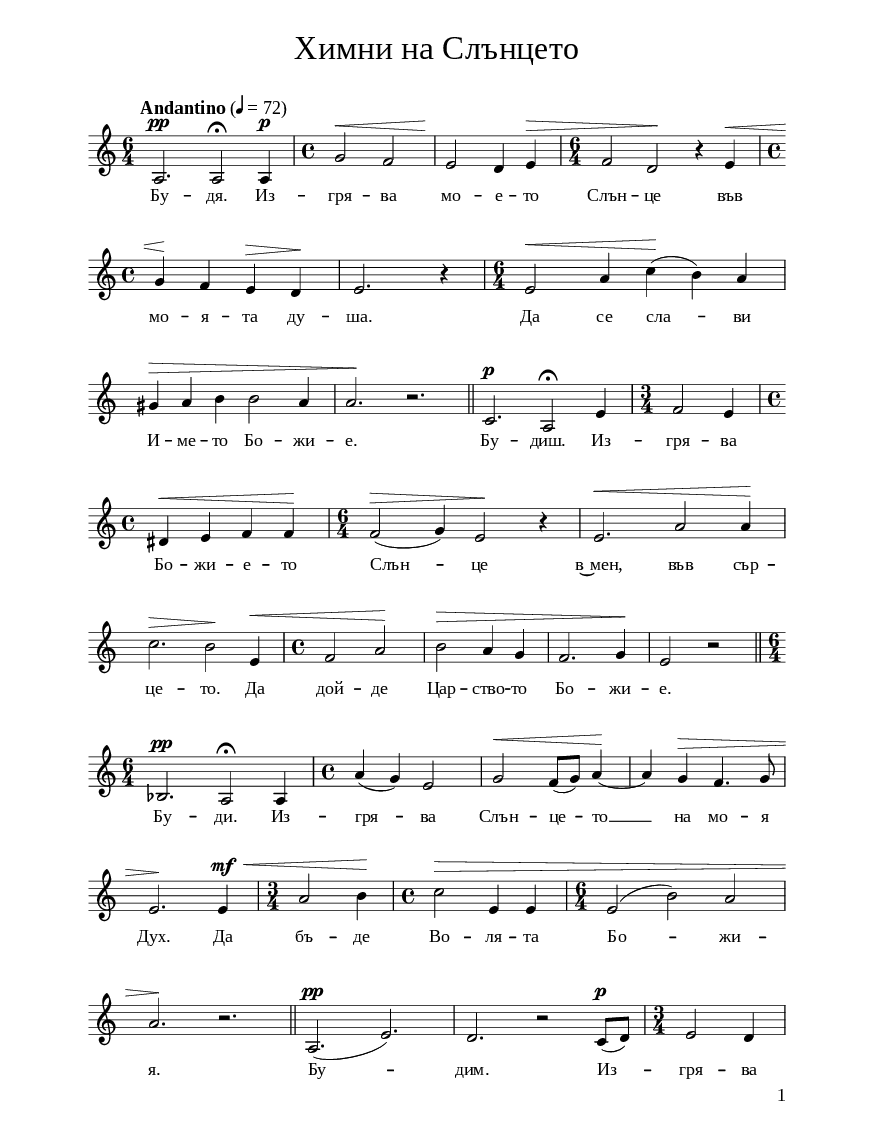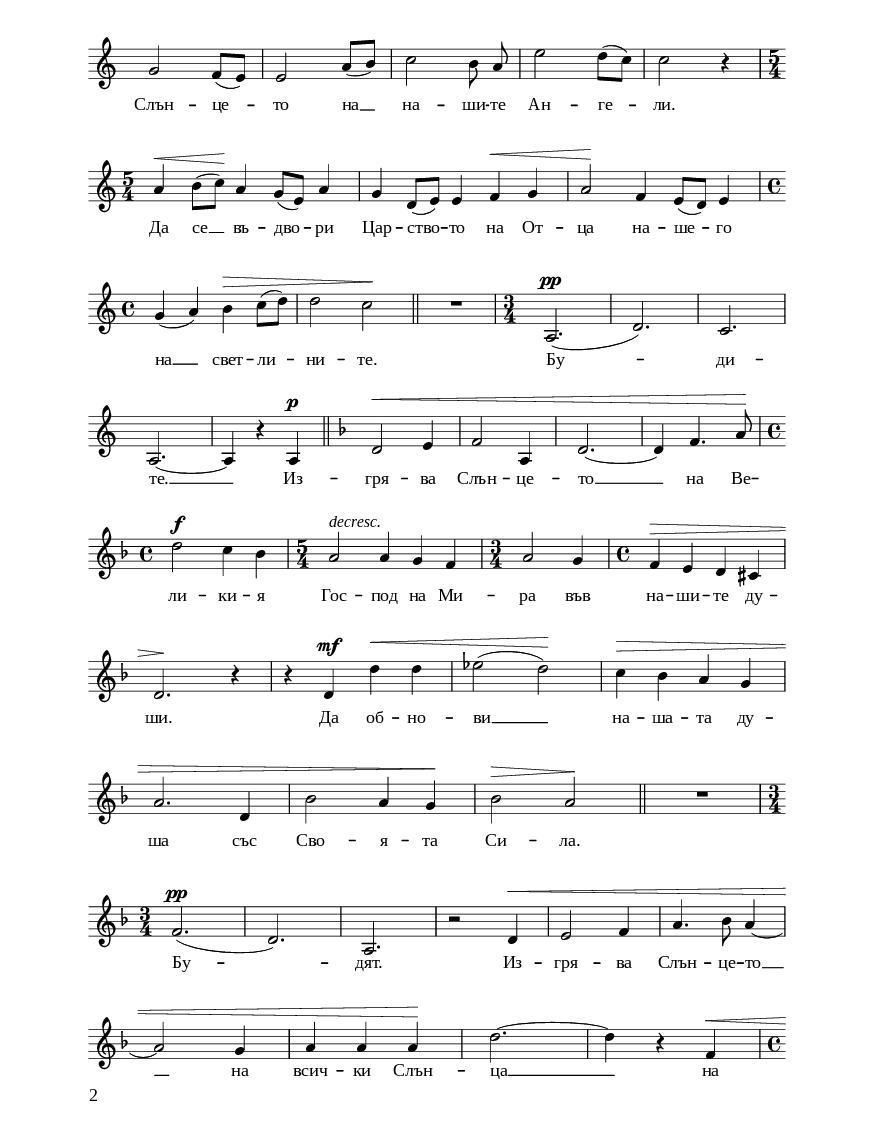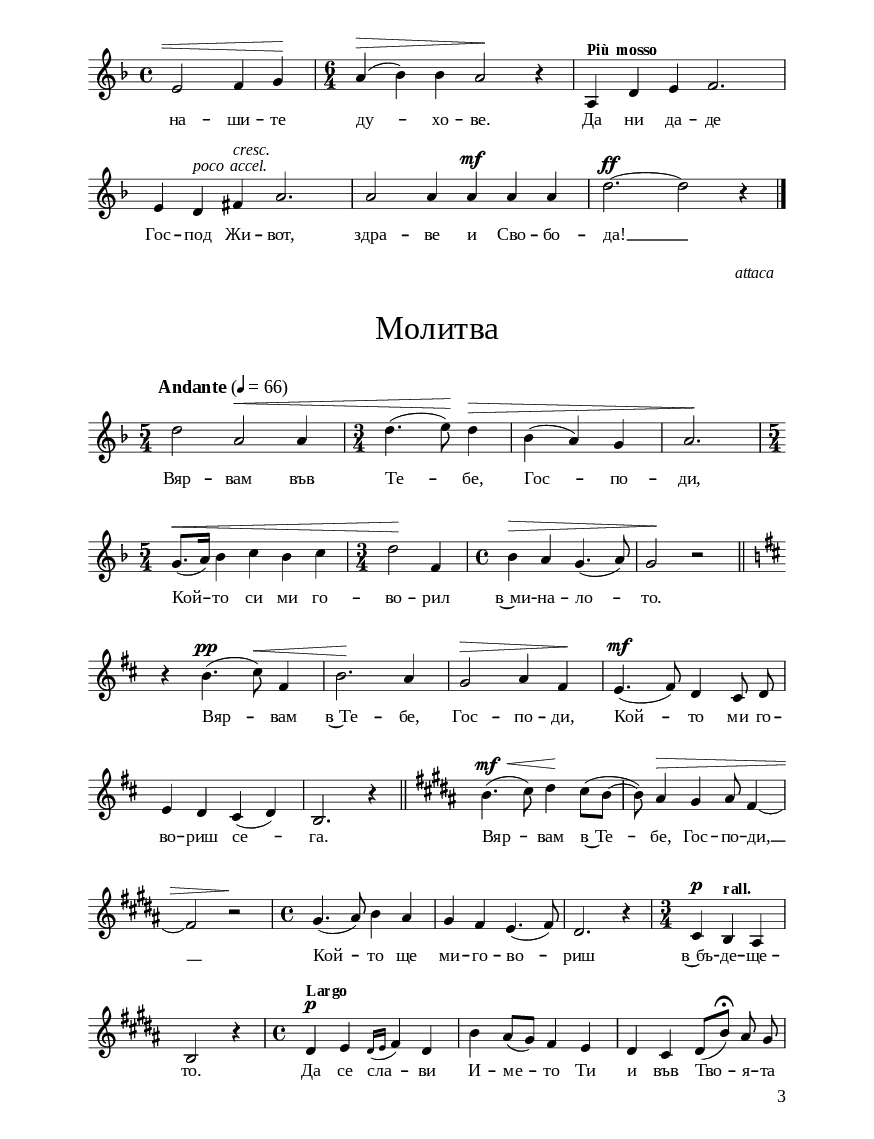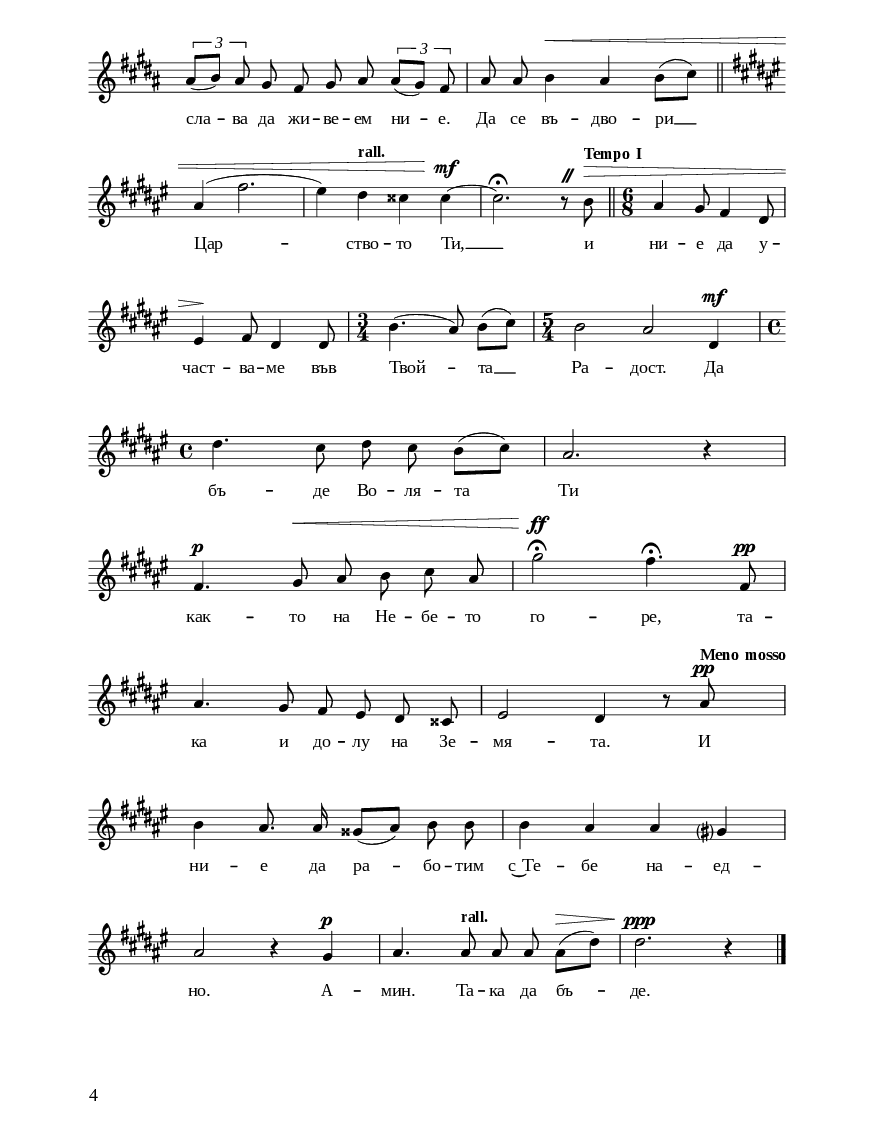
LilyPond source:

\version "2.24.2"

% include paper part and global functions
\include "include/globals.ily"

\bookpart {
  \label #'ref202
  \tocItem \markup "Химни на Слънцето"
  \include "include/bookpart-paper.ily"
  \score {
    \include "include/score-layout.ily"

    \new Voice \relative c' {
      \clef treble
      \key a \minor
      \time 6/4
      \tempoFunc "Andantino" 4 "72"
      \autoBeamOff
      a2.^\pp  a2 ^\fermata  a4^\p | % 2
      \time 4/4  | % 2
      g'2^\<  f2 | % 3
      e2 \!  d4  e4^\> | % 4
      \time 6/4  | % 4
      f2  d2 \! r4
      \override Hairpin.to-barline = ##f
      \override Hairpin.after-line-breaking = ##t
      e4^\< \break | % 5

      \time 4/4  | % 5
      g4 \! f4  e4^\>  d4  \! | % 6
      e2. r4 | % 7
      \time 6/4  | % 7
      e2^\<  a4  c4 ( \!  b4 )
      a4 \break | % 8
      gis4^\>  a4  b4  b2  a4
      | % 9
      a2. \! r2. \bar "||"
      c,2.^\p  a2 ^\fermata  e'4 | % 11
      \time 3/4  | % 11
      f2  e4 \break | % 12
      \time 4/4  | % 12
      dis4^\<  e4  f4  f4 \! | % 13
      \time 6/4  | % 13
      f2 (^\>  g4 )  e2 \! r4 | % 14
      e2.^\<  a2  a4 \! \break | % 15
      c2.^\>  b2 \! e,4^\< | % 16
      \time 4/4  | % 16
      f2  a2  \! | % 17
      b2^\>  a4  g4 | % 18
      f2.  g4  \! | % 19
      e2 r2 \bar "||"
      \break |
      \time 6/4  |
      bes2.^\pp  a2 ^\fermata  a4 | % 21
      \time 4/4  | % 21
      a'4 (  g4 )  e2 | % 22
      g2^\<  f8 ( [  g8 ) ]  a4 ~ \! | % 23
      a4  g4^\>  f4.  g8 \break | % 24
      e2.  \! e4 \mf ^\< | % 25
      \time 3/4  | % 25
      a2  b4 \! | % 26
      \time 4/4  | % 26
      c2^\>  e,4  e4 | % 27
      \time 6/4  | % 27
      e2 (  b'2 )  a2 \break | % 28
      a2. \! r2. \bar "||"
      a,2. (^\pp  e'2. ) |
      d2. r2  c8 ( [^\p  d8 ) ] | % 31
      \time 3/4  | % 31
      e2  d4  | % 32
      \break g2  f8 ( [  e8 ) ] | % 33
      e2  a8 ( [  b8 ) ] | % 34
      c2  b8  a8 | % 35
      e'2  d8 ( [  c8 ) ] | % 36
      c2 r4 \break | % 37
      \time 5/4  | % 37
      a4^\<  b8 ( [  c8 ) ] \!  a4
      g8 ( [  e8 ) ]  a4 | % 38
      g4  d8 ( [  e8 ) ]  e4  f4
      ^\<  g4 | % 39
      a2  \! f4  e8 ( [  d8 ) ]
      e4 \break |
      \time 4/4  |
      g4 (  a4 )  b4^\>  c8 ( [
      d8 ) ] | % 41
      d2  c2 \! \bar "||"
      R1 | % 43
      \time 3/4  | % 43
      a,2.^\pp ( | % 44
      d2. ) | % 45
      c2. \break | % 46
      a2. ~ | % 47
      a4 r4  a4^\p \bar "||"
      \key d \minor | % 48
      d2^\<  e4 | % 49
      f2  a,4 |
      d2. ~ | % 51
      d4  f4.  a8 \! \break | % 52
      \time 4/4  | % 52
      d2^\f  c4  bes4 | % 53
      \time 5/4  | % 53
      a2 ^\markup \italic "decresc."  a4  g4  f4 | % 54
      \time 3/4  | % 54
      a2  g4 | % 55
      \time 4/4  | % 55
      f4^\>  e4  d4  cis4 \break | % 56
      d2.  \! r4 | % 57
      r4  d4 ^\mf  d'4 ^\<  d4 | % 58
      es2 (  d2 ) \! | % 59
      c4  ^\>  bes4  a4  g4
      \break |
      a2.  d,4 | % 61
      bes'2  a4  g4 \! | % 62
      bes2 ^\>  a2 ^\! \bar "||"
      R1 \break | % 64
      \time 3/4  | % 64
      f2.^\pp ( | % 65
      d2. ) | % 66
      a2. |
      r2  d4 ^\< | % 68
      e2  f4 | % 69
      a4.  bes8  a4 ~  | \break

      a2  g4 | % 71
      a4  a4  a4 \! | % 72
      d2. ~  | % 73
      d4 r4  f,4 ^\< \break | % 74
      \time 4/4  | % 74
      e2  f4  g4  \! | % 75
      \time 6/4  | % 75
      a4 ( ^\>  bes4 )  bes4  a2  \!
      r4 | % 76
      a,4 ^\markup{ \bold {Più mosso} }  d4  e4
      f2. \break | % 77
      e4  d4 ^\markup{ \italic {poco accel.} }
      fis4 ^\markup \italic "cresc."  a2. | % 78
      a2  a4  a4 ^\mf  a4  a4 | % 79
      d2. ~ ^\ff  d2 r4 \bar "|."
    }

    \addlyrics {
      Бу -- дя. Из -- гря -- ва мо -- е --
      то Слън -- це във мо -- я -- та ду
      -- ша. Да се сла  -- ви И -- ме --
      то Бо -- жи -- е. Бу -- диш. Из --
      гря -- ва Бо -- жи -- е -- то Слън
      -- це в~мен, във сър -- це --
      то. Да дой -- де Цар -- ство -- то
      Бо -- жи -- е. Бу -- ди. Из -- гря
      -- ва Слън -- це -- то __  на
      мо -- я Дух. Да бъ -- де Во -- ля --
      та Бо -- жи -- я. Бу -- дим.
      Из  -- гря -- ва Слън -- це --
      то на __ на -- ши -- те Ан -- ге
      -- ли. Да се __ въ -- дво --
      ри Цар -- ство -- то на От --
      ца на -- ше -- го на __  свет --
      ли -- ни -- те. Бу -- ди -- те. __
      Из -- гря -- ва Слън -- це -- то __
      на Ве -- ли -- ки -- я Гос --
      под на Ми -- ра във на -- ши -- те
      ду -- ши. Да об -- но -- ви __  на --
      ша -- та ду -- ша със Сво -- я --
      та Си -- ла. Бу -- дят. Из --
      гря -- ва Слън -- це -- то __ на
      всич -- ки Слън -- ца __ на на --
      ши -- те ду -- хо -- ве. Да ни
      да -- де Гос -- под Жи -- вот, здра
      -- вe и Сво -- бо -- да! __
    }

    \header {
      title = \titleFunc "Химни на Слънцето" "Himni na Slănceto"
    }

    \midi{}

  } % score

  \markup \raise #2.8 \override #'(baseline-skip . 2) {
    \column {
      \fill-line \italic { "" "" \concat {"attaca" "   " }}
    }
  }

  \label #'ref204
  \tocItem \markup "Молитва (Вярвам в теб)"
  \include "include/bookpart-paper.ily"
  \score {
    \include "include/score-layout.ily"

    \new Voice \relative c' {
      \clef treble
      \key d \minor
      \time 5/4
      \tempoFunc "Andante" 4 "66"
      \autoBeamOff
      \override Hairpin.to-barline = ##f
      \override Hairpin.after-line-breaking = ##t

      d'2  a2^\<
      a4 | % 81
      \time 3/4  | % 81
      d4. (  e8  \! )  d4 ^\> | % 82
      bes4 (  a4 )  g4 | % 83
      a2. \! | \time 5/4 \break % 84

      g8. ( [  ^\<  a16 ) ]  bes4  c4
      bes4  c4 | % 85
      \time 3/4  | % 85
      d2 \!  f,4 | % 86
      \time 4/4 bes4  ^\>  a4  g4. (  a8 ) | % 87
      g2 \! r2 \bar "||" | \break % 88

      \key b \minor | % 88
      r4  b4. ( ^\pp  cis8 ) ^\<  fis,4 | % 89
      b2.  \! a4 |
      g2^\>  a4  fis4  \! | % 91
      e4. ( ^\mf  fis8 )  d4  cis8
      d8 | \break % 92
      e4  d4  cis4 (  d4 ) | % 93
      b2. r4 \bar "||"
      | % 94
      \key b \major | % 94
      b'4. (^\mf ^\<  cis8 )  dis4 \!
      cis8 ( [  b8 ~ ] | % 95
      b8 )  ais4 ^\>  gis4  ais8
      fis4 ~ | \break % 96
      fis2 r2 \! | % 97
      \time 4/4 gis4. (  ais8 )  b4  ais4 | % 98
      gis4  fis4  e4. (  fis8 ) | % 99
      dis2. r4  |
      \time 3/4  |
      cis4 ^\p  b4 ^\markup{ \bold {rall.} } ais4 | \break % 101
      b2 r4 | % 102
      \time 4/4  | % 102
      dis4 ^\markup{ \bold {Largo} } ^\p  e4 \grace {
        dis16 ( [  e16 ]
      }
      fis4 )  dis4
      | % 103
      b'4  ais8 ( [  gis8 ) ]  fis4
      e4 | % 104
      dis4  cis4  dis8 ( [  b'8 )
      ^\fermata ]  ais8  gis8 \break | % 105
      \times 2/3  {
        ais8 ( [  b8 )]  ais8
      }
      gis8  fis8  gis8  ais8
      \times 2/3  {
        ais8 ( [  gis8 )  ] fis8
      }
      | % 106
      ais8  ais8  b4 ^\<  ais4
      b8 ( [  cis8 ) ] \bar "||"
      | % 107
      \key dis \minor | \break % 107
      ais4 (  fis'2. | % 108
      eis4 )  dis4 ^\markup{ \bold {rall.} }
      cisis4  cisis4 ~
      ^\mf | % 109
      cisis2. ^\fermata r8^\markup{\musicglyph "scripts.caesura.straight"} b8^\markup{
        \bold {
          Tempo I
        }
      }
      ^\> | \bar "||"
      \time 6/8  |
      ais4  gis8  fis4  dis8 \break | % 111
      eis4  \! fis8 \!  dis4  dis8 | % 112
      \time 3/4  | % 112
      b'4. (  ais8 )  b8 ( [  cis8
      ) ] | % 113
      \time 5/4  | % 113
      b2  ais2  dis,4 ^\mf | \break % 114
      \time 4/4  | % 114
      dis'4.  cis8  dis8
      cis8   b8 ( [  cis8 ) ] | % 115
      ais2. r4 \break  | % 116
      fis4. ^\p  gis8 ^\<  ais8   b8
      cis8  ais8  | % 117
      gis'2 ^\fermata \! ^\ff  fis4. ^\fermata
      fis,8 ^\pp | \break % 118
      ais4.  gis8  fis8 eis8
      dis8  cisis8  | % 119
      eis2  dis4 r8  ais'8 ^\markup{
        \bold {
          Meno
          mosso
        }
      } ^\pp | \break
      b4  ais8.  ais16  gisis8 ( [
      ais8 ) ]  b8  b8 | % 121
      b4  ais4  ais4  gis?4 \break | % 122
      ais2 r4  gis4 ^\p | % 123
      ais4.  ais8 ^\markup{ \bold {rall.} }  ais8
      ais8  ais8 ( [ ^\>  dis8 ) ] | % 124
      dis2. \! ^\ppp r4 \bar "|."


    }
    \addlyrics {
      Вяр --
      вам във Те -- бе, Гос -- по
      -- ди, Кой -- то си ми го -- во
      -- рил в~ми -- на -- ло -- то. Вяр -- вам в~Те -- бе, Гос -- по
      -- ди, Кой -- то ми го -- во --
      риш се -- га. Вяр -- вам
      в~Те -- бе, Гос -- по -- ди, __
      Кой -- то ще ми -- го -- во
      -- риш в~бъ -- де -- ще -- то. Да
      се  сла -- ви И -- ме --
      то Ти и във Тво -- я -- та
      сла -- ва да жи -- ве -- ем ни
      -- е. Да се въ -- дво -- ри __
      Цар -- ство -- то Ти, __
      и ни -- е да у -- част -- ва -- ме
      във Твой -- та __ Ра -- дост.
      Да бъ -- де Во -- ля -- та Ти
      как -- то на Не -- бе -- то го --
      ре, та -- ка и до -- лу на Зе --
      мя -- та. И ни -- е да ра -- бо
      -- тим с~Те -- бе на -- ед -- но. А
      -- мин. Та -- ка да бъ -- де.}

      \header {
        title = \titleFunc "Молитва" "Molitva"
      }

      \midi{}

    } % score


  } % bookpart

  % Più mosso
  %
